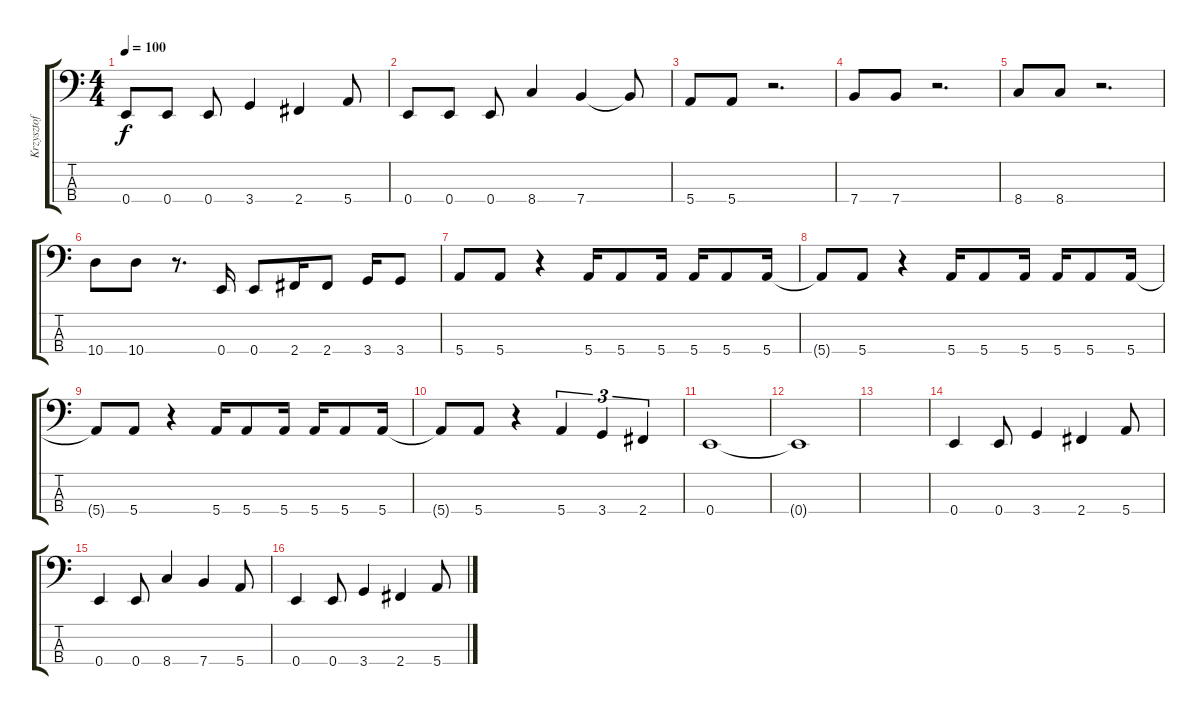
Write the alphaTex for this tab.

\track ("Krzysztof Oset" "Krzysztof ") {instrument electricbassfinger}
\staff {score tabs}
\tuning (G2 D2 A1 E1) {hide}
\ts (4 4)
\tempo 100
\clef f4
\ks c
0.4.8{dy f} 0.4.8 0.4.8 3.4.4 2.4.4 5.4.8 |
0.4.8 0.4.8 0.4.8 8.4.4 7.4.4 7.4{t}.8 |
5.4.8 5.4.8 r.2{d} |
7.4.8 7.4.8 r.2{d} |
8.4.8 8.4.8 r.2{d} |
10.4.8 10.4.8 r.8{d} 0.4.16 0.4.8 2.4.16 2.4.8 3.4.16 3.4.8 |
5.4.8 5.4.8 r.4 5.4.16 5.4.8 5.4.16 5.4.16 5.4.8 5.4.16 |
5.4{t}.8 5.4.8 r.4 5.4.16 5.4.8 5.4.16 5.4.16 5.4.8 5.4.16 |
5.4{t}.8 5.4.8 r.4 5.4.16 5.4.8 5.4.16 5.4.16 5.4.8 5.4.16 |
5.4{t}.8 5.4.8 r.4 5.4.4{tu (3 2)} 3.4.4{tu (3 2)} 2.4.4{tu (3 2)} |
0.4.1 |
0.4{t}.1 |
|
0.4.4 0.4.8 3.4.4 2.4.4 5.4.8 |
0.4.4 0.4.8 8.4.4 7.4.4 5.4.8 |
0.4.4 0.4.8 3.4.4 2.4.4 5.4.8
